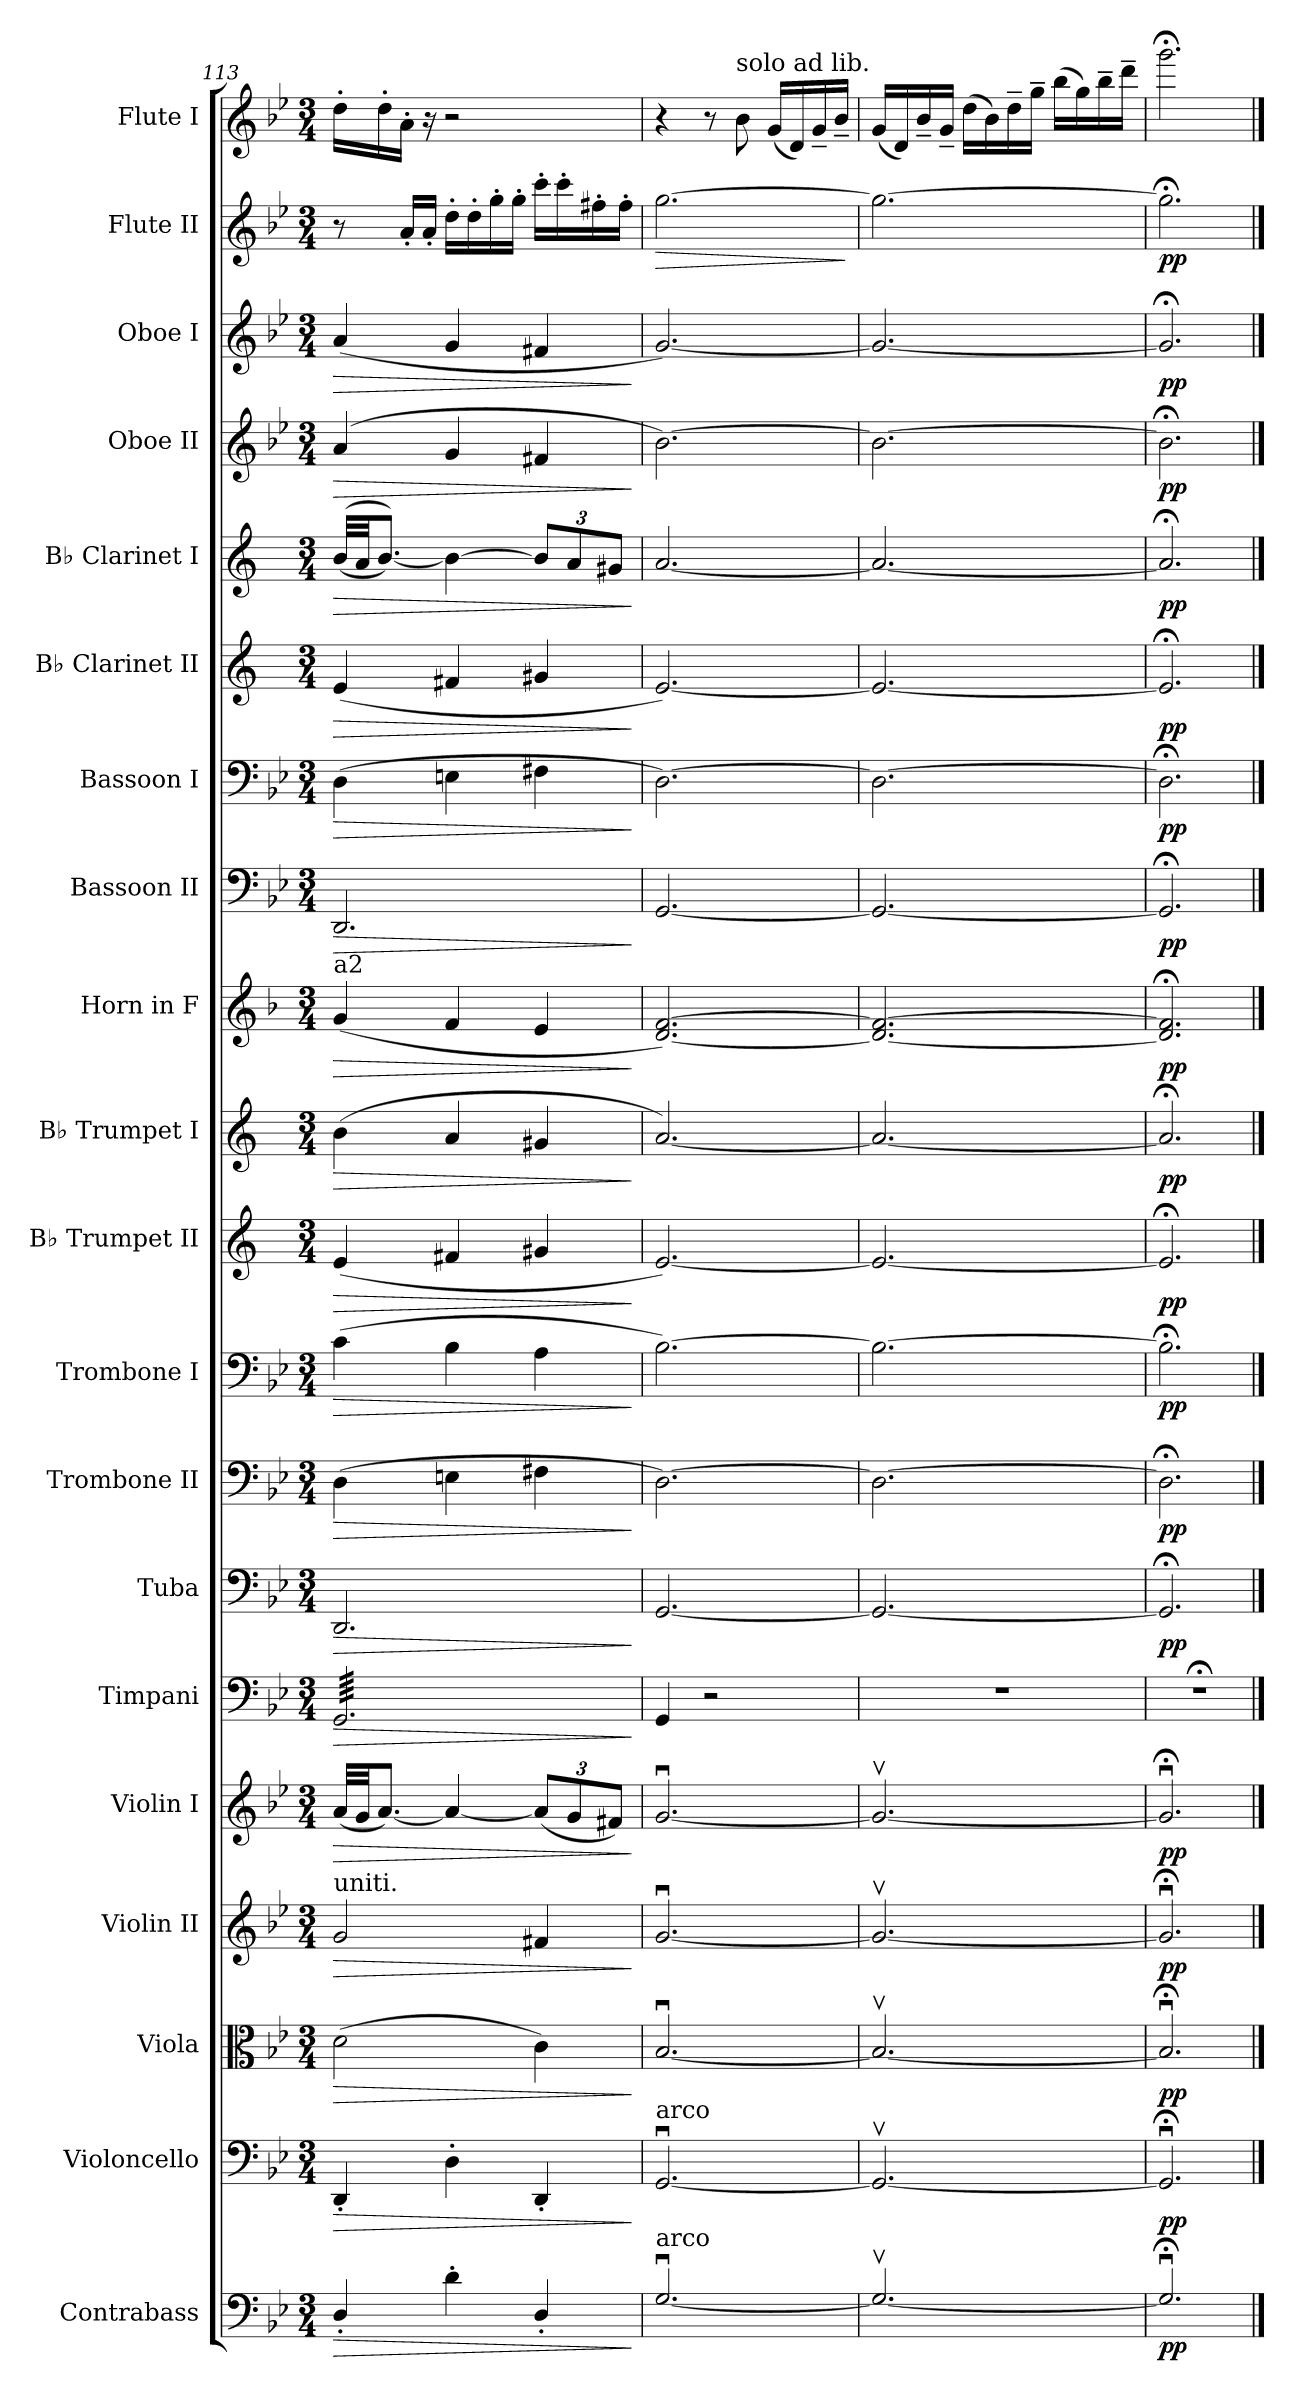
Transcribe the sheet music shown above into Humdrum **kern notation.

**kern	**dynam	**kern	**dynam	**kern	**dynam	**kern	**dynam	**kern	**dynam	**kern	**dynam	**kern	**dynam	**kern	**dynam	**kern	**dynam	**kern	**dynam	**kern	**dynam	**kern	**dynam	**kern	**dynam	**kern	**dynam	**kern	**dynam	**kern	**dynam	**kern	**dynam	**kern	**dynam	**kern	**dynam	**kern
*part20	*part20	*part19	*part19	*part18	*part18	*part17	*part17	*part16	*part16	*part15	*part15	*part14	*part14	*part13	*part13	*part12	*part12	*part11	*part11	*part10	*part10	*part9	*part9	*part8	*part8	*part7	*part7	*part6	*part6	*part5	*part5	*part4	*part4	*part3	*part3	*part2	*part2	*part1
*staff20	*staff20	*staff19	*staff19	*staff18	*staff18	*staff17	*staff17	*staff16	*staff16	*staff15	*staff15	*staff14	*staff14	*staff13	*staff13	*staff12	*staff12	*staff11	*staff11	*staff10	*staff10	*staff9	*staff9	*staff8	*staff8	*staff7	*staff7	*staff6	*staff6	*staff5	*staff5	*staff4	*staff4	*staff3	*staff3	*staff2	*staff2	*staff1
*I"Contrabass	*	*I"Violoncello	*	*I"Viola	*	*I"Violin II	*	*I"Violin I	*	*I"Timpani	*	*I"Tuba	*	*I"Trombone II	*	*I"Trombone I	*	*I"B♭ Trumpet II	*	*I"B♭ Trumpet I	*	*I"Horn in F	*	*I"Bassoon II	*	*I"Bassoon I	*	*I"B♭ Clarinet II	*	*I"B♭ Clarinet I	*	*I"Oboe II	*	*I"Oboe I	*	*I"Flute II	*	*I"Flute I
*I'Cb.	*	*I'Vc.	*	*I'Vla.	*	*I'Vln. II	*	*I'Vln. I	*	*I'Timp.	*	*I'Tba.	*	*I'Tbn. II	*	*I'Tbn. I	*	*I'B♭ Tpt. II	*	*I'B♭ Tpt. I	*	*	*	*I'Bsn. II	*	*I'Bsn. I	*	*I'B♭ Cl. II	*	*I'B♭ Cl. I	*	*I'Ob. II	*	*I'Ob. I	*	*I'Fl. II	*	*I'Fl. I
*clefF4	*	*clefF4	*	*clefC3	*	*clefG2	*	*clefG2	*	*clefF4	*	*clefF4	*	*clefF4	*	*clefF4	*	*clefG2	*	*clefG2	*	*clefG2	*	*clefF4	*	*clefF4	*	*clefG2	*	*clefG2	*	*clefG2	*	*clefG2	*	*clefG2	*	*clefG2
*ITrd7c12	*	*	*	*	*	*	*	*	*	*	*	*	*	*	*	*	*	*ITrd1c2	*	*ITrd1c2	*	*ITrd4c7	*	*	*	*	*	*ITrd1c2	*	*ITrd1c2	*	*	*	*	*	*	*	*
*k[b-e-]	*	*k[b-e-]	*	*k[b-e-]	*	*k[b-e-]	*	*k[b-e-]	*	*k[b-e-]	*	*k[b-e-]	*	*k[b-e-]	*	*k[b-e-]	*	*k[b-e-]	*	*k[b-e-]	*	*k[b-e-]	*	*k[b-e-]	*	*k[b-e-]	*	*k[b-e-]	*	*k[b-e-]	*	*k[b-e-]	*	*k[b-e-]	*	*k[b-e-]	*	*k[b-e-]
*M3/4	*	*M3/4	*	*M3/4	*	*M3/4	*	*M3/4	*	*M3/4	*	*M3/4	*	*M3/4	*	*M3/4	*	*M3/4	*	*M3/4	*	*M3/4	*	*M3/4	*	*M3/4	*	*M3/4	*	*M3/4	*	*M3/4	*	*M3/4	*	*M3/4	*	*M3/4
=113	=113	=113	=113	=113	=113	=113	=113	=113	=113	=113	=113	=113	=113	=113	=113	=113	=113	=113	=113	=113	=113	=113	=113	=113	=113	=113	=113	=113	=113	=113	=113	=113	=113	=113	=113	=113	=113	=113
!	!	!	!	!	!	!	!	!	!	!	!	!	!	!	!	!	!	!	!	!	!	!LO:TX:a:t=a2	!	!	!	!	!	!	!	!	!	!	!	!	!	!	!	!
!	!	!	!	!	!	!LO:TX:a:t=uniti.	!	!	!	!	!	!	!	!	!	!	!	!	!	!	!	!	!	!	!	!	!	!	!	!	!	!	!	!	!	!	!	!
!	!LO:HP:b	!	!LO:HP:b	!	!LO:HP:b	!	!LO:HP:b	!	!LO:HP:b	!	!LO:HP:b	!	!LO:HP:b	!	!LO:HP:b	!	!LO:HP:b	!	!LO:HP:b	!	!LO:HP:b	!	!LO:HP:b	!	!LO:HP:b	!	!LO:HP:b	!	!LO:HP:b	!	!LO:HP:b	!	!LO:HP:b	!	!LO:HP:b	!	!	!
*	*	*	*	*	*	*	*	*	*	*tremolo	*	*	*	*	*	*	*	*	*	*	*	*	*	*	*	*	*	*	*	*	*	*	*	*	*	*	*	*
4DD'/	>	4DD'/	>	(2d\	>	2g/	>	(32a/LLL	>	64GG/LLLL	>	2.DD/	>	(4D\	>	(4c\	>	(4d/	>	(4a\	>	(4c/	>	2.DD/	>	(4D\	>	(4d/	>	((32a/LLL	>	(4a/	>	(4a/	>	8r	.	16dd'\LL
.	.	.	.	.	.	.	.	.	.	64GG/	.	.	.	.	.	.	.	.	.	.	.	.	.	.	.	.	.	.	.	.	.	.	.	.	.	.	.	.
.	.	.	.	.	.	.	.	32g/JJ	.	64GG/	.	.	.	.	.	.	.	.	.	.	.	.	.	.	.	.	.	.	.	32g/JJ	.	.	.	.	.	.	.	.
.	.	.	.	.	.	.	.	.	.	64GG/	.	.	.	.	.	.	.	.	.	.	.	.	.	.	.	.	.	.	.	.	.	.	.	.	.	.	.	.
.	.	.	.	.	.	.	.	[8.a/J)	.	64GG/	.	.	.	.	.	.	.	.	.	.	.	.	.	.	.	.	.	.	.	[8.a/J))	.	.	.	.	.	.	.	16dd'\
.	.	.	.	.	.	.	.	.	.	64GG/	.	.	.	.	.	.	.	.	.	.	.	.	.	.	.	.	.	.	.	.	.	.	.	.	.	.	.	.
.	.	.	.	.	.	.	.	.	.	64GG/	.	.	.	.	.	.	.	.	.	.	.	.	.	.	.	.	.	.	.	.	.	.	.	.	.	.	.	.
.	.	.	.	.	.	.	.	.	.	64GG/	.	.	.	.	.	.	.	.	.	.	.	.	.	.	.	.	.	.	.	.	.	.	.	.	.	.	.	.
.	.	.	.	.	.	.	.	.	.	64GG/	.	.	.	.	.	.	.	.	.	.	.	.	.	.	.	.	.	.	.	.	.	.	.	.	.	16a'/LL	.	16a'\JJ
.	.	.	.	.	.	.	.	.	.	64GG/	.	.	.	.	.	.	.	.	.	.	.	.	.	.	.	.	.	.	.	.	.	.	.	.	.	.	.	.
.	.	.	.	.	.	.	.	.	.	64GG/	.	.	.	.	.	.	.	.	.	.	.	.	.	.	.	.	.	.	.	.	.	.	.	.	.	.	.	.
.	.	.	.	.	.	.	.	.	.	64GG/	.	.	.	.	.	.	.	.	.	.	.	.	.	.	.	.	.	.	.	.	.	.	.	.	.	.	.	.
.	.	.	.	.	.	.	.	.	.	64GG/	.	.	.	.	.	.	.	.	.	.	.	.	.	.	.	.	.	.	.	.	.	.	.	.	.	16a'/JJ	.	16r
.	.	.	.	.	.	.	.	.	.	64GG/	.	.	.	.	.	.	.	.	.	.	.	.	.	.	.	.	.	.	.	.	.	.	.	.	.	.	.	.
.	.	.	.	.	.	.	.	.	.	64GG/	.	.	.	.	.	.	.	.	.	.	.	.	.	.	.	.	.	.	.	.	.	.	.	.	.	.	.	.
.	.	.	.	.	.	.	.	.	.	64GG/	.	.	.	.	.	.	.	.	.	.	.	.	.	.	.	.	.	.	.	.	.	.	.	.	.	.	.	.
4D'\	.	4D'\	.	.	.	.	.	4a/_	.	64GG/	.	.	.	4En\	.	4B-\	.	4en/	.	4g/	.	4B-/	.	.	.	4En\	.	4en/	.	4a\_	.	4g/	.	4g/	.	16dd'\LL	.	2r
.	.	.	.	.	.	.	.	.	.	64GG/	.	.	.	.	.	.	.	.	.	.	.	.	.	.	.	.	.	.	.	.	.	.	.	.	.	.	.	.
.	.	.	.	.	.	.	.	.	.	64GG/	.	.	.	.	.	.	.	.	.	.	.	.	.	.	.	.	.	.	.	.	.	.	.	.	.	.	.	.
.	.	.	.	.	.	.	.	.	.	64GG/	.	.	.	.	.	.	.	.	.	.	.	.	.	.	.	.	.	.	.	.	.	.	.	.	.	.	.	.
.	.	.	.	.	.	.	.	.	.	64GG/	.	.	.	.	.	.	.	.	.	.	.	.	.	.	.	.	.	.	.	.	.	.	.	.	.	16dd'\	.	.
.	.	.	.	.	.	.	.	.	.	64GG/	.	.	.	.	.	.	.	.	.	.	.	.	.	.	.	.	.	.	.	.	.	.	.	.	.	.	.	.
.	.	.	.	.	.	.	.	.	.	64GG/	.	.	.	.	.	.	.	.	.	.	.	.	.	.	.	.	.	.	.	.	.	.	.	.	.	.	.	.
.	.	.	.	.	.	.	.	.	.	64GG/	.	.	.	.	.	.	.	.	.	.	.	.	.	.	.	.	.	.	.	.	.	.	.	.	.	.	.	.
.	.	.	.	.	.	.	.	.	.	64GG/	.	.	.	.	.	.	.	.	.	.	.	.	.	.	.	.	.	.	.	.	.	.	.	.	.	16gg'\	.	.
.	.	.	.	.	.	.	.	.	.	64GG/	.	.	.	.	.	.	.	.	.	.	.	.	.	.	.	.	.	.	.	.	.	.	.	.	.	.	.	.
.	.	.	.	.	.	.	.	.	.	64GG/	.	.	.	.	.	.	.	.	.	.	.	.	.	.	.	.	.	.	.	.	.	.	.	.	.	.	.	.
.	.	.	.	.	.	.	.	.	.	64GG/	.	.	.	.	.	.	.	.	.	.	.	.	.	.	.	.	.	.	.	.	.	.	.	.	.	.	.	.
.	.	.	.	.	.	.	.	.	.	64GG/	.	.	.	.	.	.	.	.	.	.	.	.	.	.	.	.	.	.	.	.	.	.	.	.	.	16gg'\JJ	.	.
.	.	.	.	.	.	.	.	.	.	64GG/	.	.	.	.	.	.	.	.	.	.	.	.	.	.	.	.	.	.	.	.	.	.	.	.	.	.	.	.
.	.	.	.	.	.	.	.	.	.	64GG/	.	.	.	.	.	.	.	.	.	.	.	.	.	.	.	.	.	.	.	.	.	.	.	.	.	.	.	.
.	.	.	.	.	.	.	.	.	.	64GG/	.	.	.	.	.	.	.	.	.	.	.	.	.	.	.	.	.	.	.	.	.	.	.	.	.	.	.	.
*	*	*	*	*	*	*	*	*Xbrackettup	*	*	*	*	*	*	*	*	*	*	*	*	*	*	*	*	*	*	*	*	*	*Xbrackettup	*	*	*	*	*	*	*	*
4DD'/	.	4DD'/	.	4c\)	.	4f#X/	.	(12a/L]	.	64GG/	.	.	.	4F#X\	.	4A\	.	4f#X/	.	4f#X/	.	4A/	.	.	.	4F#X\	.	4f#X/	.	12a/L]	.	4f#X/	.	4f#X/	.	16ccc'\LL	.	.
.	.	.	.	.	.	.	.	.	.	64GG/	.	.	.	.	.	.	.	.	.	.	.	.	.	.	.	.	.	.	.	.	.	.	.	.	.	.	.	.
.	.	.	.	.	.	.	.	.	.	64GG/	.	.	.	.	.	.	.	.	.	.	.	.	.	.	.	.	.	.	.	.	.	.	.	.	.	.	.	.
.	.	.	.	.	.	.	.	.	.	64GG/	.	.	.	.	.	.	.	.	.	.	.	.	.	.	.	.	.	.	.	.	.	.	.	.	.	.	.	.
.	.	.	.	.	.	.	.	.	.	64GG/	.	.	.	.	.	.	.	.	.	.	.	.	.	.	.	.	.	.	.	.	.	.	.	.	.	16ccc'\	.	.
.	.	.	.	.	.	.	.	.	.	64GG/	.	.	.	.	.	.	.	.	.	.	.	.	.	.	.	.	.	.	.	.	.	.	.	.	.	.	.	.
.	.	.	.	.	.	.	.	12g/	.	.	.	.	.	.	.	.	.	.	.	.	.	.	.	.	.	.	.	.	.	12g/	.	.	.	.	.	.	.	.
.	.	.	.	.	.	.	.	.	.	64GG/	.	.	.	.	.	.	.	.	.	.	.	.	.	.	.	.	.	.	.	.	.	.	.	.	.	.	.	.
.	.	.	.	.	.	.	.	.	.	64GG/	.	.	.	.	.	.	.	.	.	.	.	.	.	.	.	.	.	.	.	.	.	.	.	.	.	.	.	.
.	.	.	.	.	.	.	.	.	.	64GG/	.	.	.	.	.	.	.	.	.	.	.	.	.	.	.	.	.	.	.	.	.	.	.	.	.	16ff#X'\	.	.
.	.	.	.	.	.	.	.	.	.	64GG/	.	.	.	.	.	.	.	.	.	.	.	.	.	.	.	.	.	.	.	.	.	.	.	.	.	.	.	.
.	.	.	.	.	.	.	.	.	.	64GG/	.	.	.	.	.	.	.	.	.	.	.	.	.	.	.	.	.	.	.	.	.	.	.	.	.	.	.	.
.	.	.	.	.	.	.	.	12f#X/J)	.	.	.	.	.	.	.	.	.	.	.	.	.	.	.	.	.	.	.	.	.	12f#X/J	.	.	.	.	.	.	.	.
.	.	.	.	.	.	.	.	.	.	64GG/	.	.	.	.	.	.	.	.	.	.	.	.	.	.	.	.	.	.	.	.	.	.	.	.	.	.	.	.
.	.	.	.	.	.	.	.	.	.	64GG/	.	.	.	.	.	.	.	.	.	.	.	.	.	.	.	.	.	.	.	.	.	.	.	.	.	16ff#'\JJ	.	.
.	.	.	.	.	.	.	.	.	.	64GG/	.	.	.	.	.	.	.	.	.	.	.	.	.	.	.	.	.	.	.	.	.	.	.	.	.	.	.	.
.	.	.	.	.	.	.	.	.	.	64GG/	.	.	.	.	.	.	.	.	.	.	.	.	.	.	.	.	.	.	.	.	.	.	.	.	.	.	.	.
.	.	.	.	.	.	.	.	.	.	64GG/JJJJ	.	.	.	.	.	.	.	.	.	.	.	.	.	.	.	.	.	.	.	.	.	.	.	.	.	.	.	.
*	*	*	*	*	*	*	*	*	*	*Xtremolo	*	*	*	*	*	*	*	*	*	*	*	*	*	*	*	*	*	*	*	*	*	*	*	*	*	*	*	*
.	]	.	]	.	]	.	]	.	]	.	]	.	]	.	]	.	]	.	]	.	]	.	]	.	]	.	]	.	]	.	]	.	]	.	]	.	.	.
=114	=114	=114	=114	=114	=114	=114	=114	=114	=114	=114	=114	=114	=114	=114	=114	=114	=114	=114	=114	=114	=114	=114	=114	=114	=114	=114	=114	=114	=114	=114	=114	=114	=114	=114	=114	=114	=114	=114
!	!	!LO:TX:a:t=arco	!	!	!	!	!	!	!	!	!	!	!	!	!	!	!	!	!	!	!	!	!	!	!	!	!	!	!	!	!	!	!	!	!	!	!	!
!LO:TX:a:t=arco	!	!	!	!	!	!	!	!	!	!	!	!	!	!	!	!	!	!	!	!	!	!	!	!	!	!	!	!	!	!	!	!	!	!	!	!	!	!
!	!	!	!	!	!	!	!	!	!	!	!	!	!	!	!	!	!	!	!	!	!	!	!	!	!	!	!	!	!	!	!	!	!	!	!	!	!LO:HP:b	!
[2.GGu/	.	[2.GGu/	.	[2.B-u/	.	[2.gu/	.	[2.gu/	.	4GG/	.	[2.GG/	.	[2.D\)	.	[2.B-\)	.	[2.d/)	.	[2.g/)	.	[2.G/ [2.B-/)	.	[2.GG/	.	[2.D\)	.	[2.d/)	.	[2.g/	.	[2.b-\)	.	[2.g/)	.	[2.gg\	>	4r
.	.	.	.	.	.	.	.	.	.	2r	.	.	.	.	.	.	.	.	.	.	.	.	.	.	.	.	.	.	.	.	.	.	.	.	.	.	.	8r
!	!	!	!	!	!	!	!	!	!	!	!	!	!	!	!	!	!	!	!	!	!	!	!	!	!	!	!	!	!	!	!	!	!	!	!	!	!	!LO:TX:a:t=solo ad lib.
.	.	.	.	.	.	.	.	.	.	.	.	.	.	.	.	.	.	.	.	.	.	.	.	.	.	.	.	.	.	.	.	.	.	.	.	.	.	8b-\
.	.	.	.	.	.	.	.	.	.	.	.	.	.	.	.	.	.	.	.	.	.	.	.	.	.	.	.	.	.	.	.	.	.	.	.	.	.	(16g/LL
.	.	.	.	.	.	.	.	.	.	.	.	.	.	.	.	.	.	.	.	.	.	.	.	.	.	.	.	.	.	.	.	.	.	.	.	.	.	16d/)
.	.	.	.	.	.	.	.	.	.	.	.	.	.	.	.	.	.	.	.	.	.	.	.	.	.	.	.	.	.	.	.	.	.	.	.	.	.	16g~/
.	.	.	.	.	.	.	.	.	.	.	.	.	.	.	.	.	.	.	.	.	.	.	.	.	.	.	.	.	.	.	.	.	.	.	.	.	.	16b-~/JJ
.	.	.	.	.	.	.	.	.	.	.	.	.	.	.	.	.	.	.	.	.	.	.	.	.	.	.	.	.	.	.	.	.	.	.	.	.	]	.
=115	=115	=115	=115	=115	=115	=115	=115	=115	=115	=115	=115	=115	=115	=115	=115	=115	=115	=115	=115	=115	=115	=115	=115	=115	=115	=115	=115	=115	=115	=115	=115	=115	=115	=115	=115	=115	=115	=115
2.GGv/_	.	2.GGv/_	.	2.B-v/_	.	2.gv/_	.	2.gv/_	.	2.r	.	2.GG/_	.	2.D\_	.	2.B-\_	.	2.d/_	.	2.g/_	.	2.G/_ 2.B-/_	.	2.GG/_	.	2.D\_	.	2.d/_	.	2.g/_	.	2.b-\_	.	2.g/_	.	2.gg\_	.	(16g/LL
.	.	.	.	.	.	.	.	.	.	.	.	.	.	.	.	.	.	.	.	.	.	.	.	.	.	.	.	.	.	.	.	.	.	.	.	.	.	16d/)
.	.	.	.	.	.	.	.	.	.	.	.	.	.	.	.	.	.	.	.	.	.	.	.	.	.	.	.	.	.	.	.	.	.	.	.	.	.	16b-~/
.	.	.	.	.	.	.	.	.	.	.	.	.	.	.	.	.	.	.	.	.	.	.	.	.	.	.	.	.	.	.	.	.	.	.	.	.	.	16g~/JJ
.	.	.	.	.	.	.	.	.	.	.	.	.	.	.	.	.	.	.	.	.	.	.	.	.	.	.	.	.	.	.	.	.	.	.	.	.	.	(16dd\LL
.	.	.	.	.	.	.	.	.	.	.	.	.	.	.	.	.	.	.	.	.	.	.	.	.	.	.	.	.	.	.	.	.	.	.	.	.	.	16b-\)
.	.	.	.	.	.	.	.	.	.	.	.	.	.	.	.	.	.	.	.	.	.	.	.	.	.	.	.	.	.	.	.	.	.	.	.	.	.	16dd~\
.	.	.	.	.	.	.	.	.	.	.	.	.	.	.	.	.	.	.	.	.	.	.	.	.	.	.	.	.	.	.	.	.	.	.	.	.	.	16gg~\JJ
.	.	.	.	.	.	.	.	.	.	.	.	.	.	.	.	.	.	.	.	.	.	.	.	.	.	.	.	.	.	.	.	.	.	.	.	.	.	(16bb-\LL
.	.	.	.	.	.	.	.	.	.	.	.	.	.	.	.	.	.	.	.	.	.	.	.	.	.	.	.	.	.	.	.	.	.	.	.	.	.	16gg\)
.	.	.	.	.	.	.	.	.	.	.	.	.	.	.	.	.	.	.	.	.	.	.	.	.	.	.	.	.	.	.	.	.	.	.	.	.	.	16bb-~\
.	.	.	.	.	.	.	.	.	.	.	.	.	.	.	.	.	.	.	.	.	.	.	.	.	.	.	.	.	.	.	.	.	.	.	.	.	.	16ddd~\JJ
=116	=116	=116	=116	=116	=116	=116	=116	=116	=116	=116	=116	=116	=116	=116	=116	=116	=116	=116	=116	=116	=116	=116	=116	=116	=116	=116	=116	=116	=116	=116	=116	=116	=116	=116	=116	=116	=116	=116
!	!LO:DY:b	!	!LO:DY:b	!	!LO:DY:b	!	!LO:DY:b	!	!LO:DY:b	!	!	!	!LO:DY:b	!	!LO:DY:b	!	!LO:DY:b	!	!LO:DY:b	!	!LO:DY:b	!	!LO:DY:b	!	!LO:DY:b	!	!LO:DY:b	!	!LO:DY:b	!	!LO:DY:b	!	!LO:DY:b	!	!LO:DY:b	!	!LO:DY:b	!
2.GG;<u/]	pp	2.GG;<u/]	pp	2.B-;<u/]	pp	2.g;<u/]	pp	2.g;<u/]	pp	2.r;<	.	2.GG;</]	pp	2.D;<\]	pp	2.B-;<\]	pp	2.d;</]	pp	2.g;</]	pp	2.G/];< 2.B-/];<	pp	2.GG;</]	pp	2.D;<\]	pp	2.d;</]	pp	2.g;</]	pp	2.b-;<\]	pp	2.g;</]	pp	2.gg;<\]	pp	2.ggg;<\
==	==	==	==	==	==	==	==	==	==	==	==	==	==	==	==	==	==	==	==	==	==	==	==	==	==	==	==	==	==	==	==	==	==	==	==	==	==	==
*-	*-	*-	*-	*-	*-	*-	*-	*-	*-	*-	*-	*-	*-	*-	*-	*-	*-	*-	*-	*-	*-	*-	*-	*-	*-	*-	*-	*-	*-	*-	*-	*-	*-	*-	*-	*-	*-	*-
